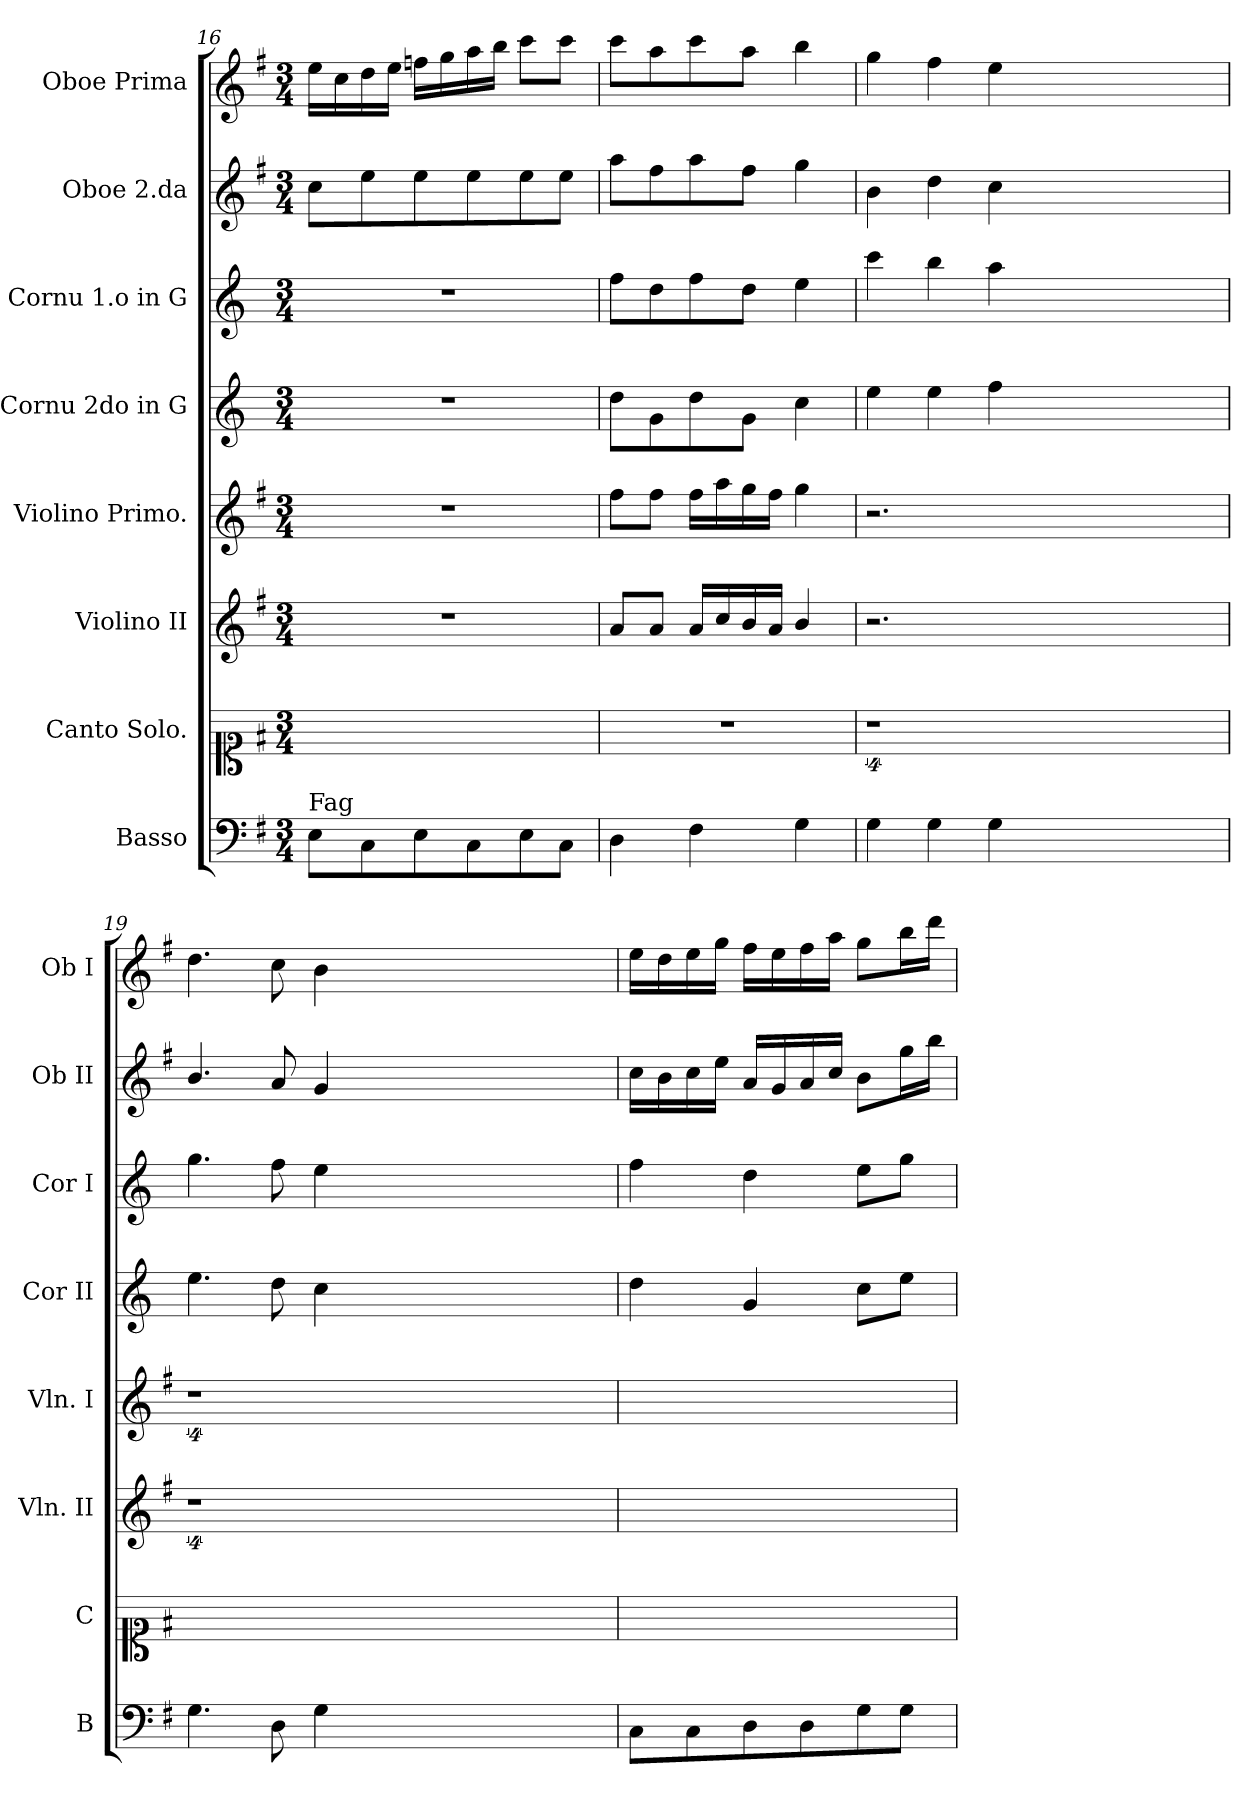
**kern	**kern	**kern	**dynam	**kern	**kern	**kern	**kern	**kern
*part8	*part7	*part6	*part6	*part5	*part4	*part3	*part2	*part1
*staff8	*staff7	*staff6	*staff6	*staff5	*staff4	*staff3	*staff2	*staff1
*I"Basso	*I"Canto Solo.	*I"Violino II	*	*I"Violino Primo.	*I"Cornu 2do in G	*I"Cornu 1.o   in G	*I"Oboe 2.da	*I"Oboe Prima
*I'B	*I'C	*I'Vln. II	*	*I'Vln. I	*I'Cor II	*I'Cor I	*I'Ob II	*I'Ob I
*clefF4	*clefC1	*clefG2	*	*clefG2	*clefG2	*clefG2	*clefG2	*clefG2
*	*	*	*	*	*ITrd3c5	*ITrd3c5	*	*
*k[f#]	*k[f#]	*k[f#]	*	*k[f#]	*k[f#]	*k[f#]	*k[f#]	*k[f#]
*G:	*G:	*G:	*	*G:	*	*	*G:	*G:
*M3/4	*M3/4	*M3/4	*	*M3/4	*M3/4	*M3/4	*M3/4	*M3/4
=16	=16	=16	=16	=16	=16	=16	=16	=16
!LO:TX:a:t=Fag	!	!	!	!	!	!	!	!
8E\L	2.ryy	2.r	.	2.r	2.r	2.r	8cc\L	16ee\LL
.	.	.	.	.	.	.	.	16cc\
8C\	.	.	.	.	.	.	8ee\	16dd\
.	.	.	.	.	.	.	.	16ee\JJ
8E\	.	.	.	.	.	.	8ee\	16ffn\LL
.	.	.	.	.	.	.	.	16gg\
8C\	.	.	.	.	.	.	8ee\	16aa\
.	.	.	.	.	.	.	.	16bb\JJ
8E\	.	.	.	.	.	.	8ee\	8ccc\L
8C\J	.	.	.	.	.	.	8ee\J	8ccc\J
=17	=17	=17	=17	=17	=17	=17	=17	=17
4D\	2.r	8a/L	pianis	8ff#\L	8a\L	8cc\L	8aa\L	8ccc\L
.	.	8a/J	.	8ff#\J	8d\	8a\	8ff#\	8aa\
4F#\	.	16a/LL	.	16ff#\LL	8a\	8cc\	8aa\	8ccc\
.	.	16cc/	.	16aa\	.	.	.	.
.	.	16b/	.	16gg\	8d\J	8a\J	8ff#\J	8aa\J
.	.	16a/JJ	.	16ff#\JJ	.	.	.	.
4G\	.	4b/	.	4gg\	4g\	4b\	4gg\	4bb\
=18	=18	=18	=18	=18	=18	=18	=18	=18
4G\	4%9r	2.r	.	2.r	4b\	4gg\	4b\	4gg\
4G\	.	.	.	.	4b\	4ff#\	4dd\	4ff#\
4G\	.	.	.	.	4cc\	4ee\	4cc\	4ee\
1.ryy	.	1.ryy	.	1.ryy	1.ryy	1.ryy	1.ryy	1.ryy
=19	=19	=19	=19	=19	=19	=19	=19	=19
4.G\	0ryy	4%9r	.	4%9r	4.b\	4.dd\	4.b/	4.dd\
8D\	.	.	.	.	8a\	8cc\	8a/	8cc\
4G\	.	.	.	.	4g\	4b\	4g/	4b\
1.ryy	.	.	.	.	1.ryy	1.ryy	1.ryy	1.ryy
.	4ryy	.	.	.	.	.	.	.
=20	=20	=20	=20	=20	=20	=20	=20	=20
8C\L	2.ryy	2.ryy	.	2.ryy	4a\	4cc\	16cc\LL	16ee\LL
.	.	.	.	.	.	.	16b\	16dd\
8C\	.	.	.	.	.	.	16cc\	16ee\
.	.	.	.	.	.	.	16ee\JJ	16gg\JJ
8D\	.	.	.	.	4d/	4a\	16a/LL	16ff#\LL
.	.	.	.	.	.	.	16g/	16ee\
8D\	.	.	.	.	.	.	16a/	16ff#\
.	.	.	.	.	.	.	16cc/JJ	16aa\JJ
8G\	.	.	.	.	8g\L	8b\L	8b\L	8gg\L
8G\J	.	.	.	.	8b\J	8dd\J	16gg\L	16bb\L
.	.	.	.	.	.	.	16bb\JJ	16ddd\JJ
=	=	=	=	=	=	=	=	=
*-	*-	*-	*-	*-	*-	*-	*-	*-
